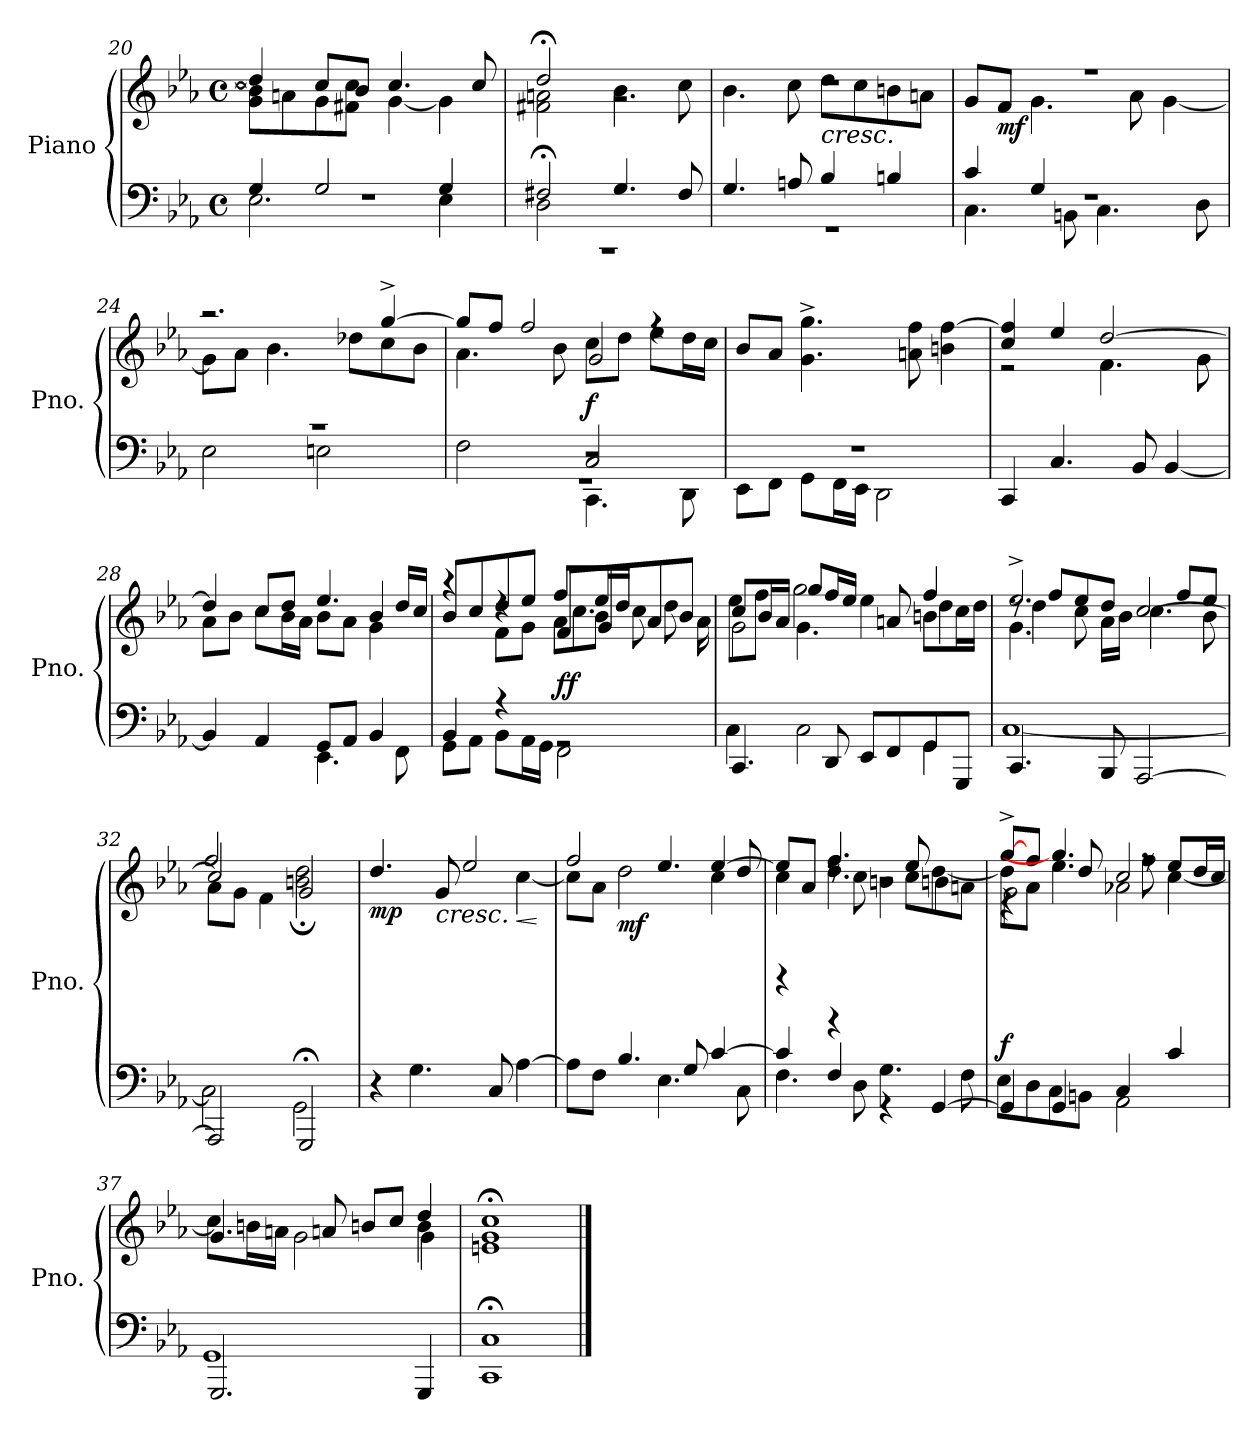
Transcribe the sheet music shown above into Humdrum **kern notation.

**kern	**kern	**dynam
*part1	*part1	*part1
*staff2	*staff1	*staff1/2
*I"Piano	*	*
*I'Pno.	*	*
*clefF4	*clefG2	*
*k[b-e-a-]	*k[b-e-a-]	*
*M4/4	*M4/4	*
*met(c)	*met(c)	*
=20	=20	=20
*^	*^	*
*	*^	*	*	*
1r	4G/	2.E-\	4dd/]	8g\ 8b-\]L	.
.	.	.	.	8an\	.
.	2G/	.	8cc/L	8g\	.
.	.	.	8b-/J	8f#X\ 8cc\J	.
.	.	.	4.cc/	[4g\	.
.	4G/	4E-\	.	4g\]	.
.	.	.	8cc/	.	.
!!LO:PB:g=z	!!
=21	=21	=21	=21	=21	=21
1rCC	2F#X/	2D;\	2dd;</	2f#X\ 2an\	.
.	4.G/	2ryy	2rg	4.b-\	.
.	8F#/	.	.	8cc\	.
*	*v	*v	*	*	*
=22	=22	=22	=22	=22
1rGG	4.G/	1rdd	4.b-\	.
.	8An/	.	8cc\	.
!	!	!	!	!LO:HP:b
.	4B-/	.	8dd\L	<
.	.	.	8cc\	.
.	4Bn/	.	8bn\	.
.	.	.	8an\J	.
!!LO:LB:g=z	!!
=23	=23	=23	=23	=23
*	*^	*	*	*
1r	4.C\	4c/	1r	8g/L	.
!	!	!	!	!	!LO:DY:b
.	.	.	.	8f/J	mf
.	.	4G/	.	4.g\	.
.	8BBn\	.	.	.	.
.	4.C\	2ryy	.	.	.
.	.	.	.	8a-\	.
.	.	.	.	[4g\	.
.	8D\	.	.	.	.
*	*v	*v	*	*	*
=24	=24	=24	=24	=24
1r	2E-\	2.r	8g\L]	.
.	.	.	8a-\J	.
.	.	.	4.b-\	.
.	2En\	.	.	.
.	.	.	8dd-X\L	.
.	.	[4gg^/	8cc\	.
.	.	.	8b-\J	.
!!LO:LB:g=z
=25	=25	=25	=25	=25
*^	*^	*	*^	*
1rGG	2F\	2ryy	2ryy	8gg/L]	4.a-\	2ryy	.
.	.	.	.	8ff/J	.	.	.
.	.	.	.	2ff/	.	.	.
.	.	.	.	.	8b-\	.	.
!	!	!	!	!	!	!	!LO:DY:a=2
.	2r	2C/	4.CC\	.	8cc\L	2g/	f
.	.	.	.	.	8dd\J	.	.
.	.	.	.	4rff	8ee-\L	.	.
.	.	.	8DD\	.	16dd\L	.	.
.	.	.	.	.	16cc\JJ	.	.
*	*v	*v	*v	*	*	*	*
*	*	*v	*v	*v	*
=26	=26	=26	=26
1r	8EE-\L	8b-/L	.
.	8FF\J	8a-/J	.
.	8GG\L	4.g\^ 4.gg\^	.
.	16FF\L	.	.
.	16EE-\JJ	.	.
.	2DD\	.	.
.	.	8an\ 8ff\	.
.	.	4bn\ [4ff\	.
*v	*v	*	*
!!LO:LB:g=z
=27	=27	=27
*	*^	*
4CC/	4cc/ 4ff/]	2r	.
4.C/	4ee-/	.	.
.	[2dd/	4.f\	.
8BB-/	.	.	.
[4BB-/	.	.	.
.	.	8g\	.
=28	=28	=28	=28
*^	*	*^	*
4BB-/]	2ryy	4dd/]	8a-\L	2.ryy	.
.	.	.	8b-\J	.	.
4AA-/	.	8cc/L	8cc\L	.	.
.	.	8dd/J	16b-\L	.	.
.	.	.	16a-\JJ	.	.
8GG/L	4.EE-\	4.ee-/	8b-\L	.	.
8AA-/J	.	.	8a-\J	.	.
4BB-/	.	.	4g\	4b-/	.
.	8FF\	16dd/LL	.	.	.
.	.	16cc/JJ	.	.	.
!!LO:LB:g=z
=29	=29	=29	=29	=29	=29
*	*	*	*	*^	*
4BB-/	8GG\L	4r	4ryy	8b-/L	2ryy	.
.	8AA-\J	.	.	8cc/	.	.
4r	8BB-\L	4rdd	8f\L	8dd/	.	.
.	16AA-\L	.	8g\J	8ee-/J	.	.
.	16GG\JJ	.	.	.	.	.
!	!	!	!	!	!	!LO:DY:a=2
2rGG	2FF\	8f/L	8a-\L	8ff/L	4.cc\	ff
.	.	8g/	8b-\J	16ee-/L	.	.
.	.	.	.	16dd/JJ	.	.
.	.	8a-/	8cc\	4ryy	.	.
.	.	8b-/J	16ryy	.	8dd\	.
.	.	.	16a-\	.	.	.
=30	=30	=30	=30	=30	=30	=30
4.CC/	4C\	8cc/L	2g\	4ryy	8ee-\L	.
.	.	16b-/L	.	.	8ff\J	.
.	.	16a-/JJ	.	.	.	.
.	2C\	4.g\	.	2gg\	8gg/L	.
8DD/	.	.	.	.	16ff/L	.
.	.	.	.	.	16ee-/JJ	.
8EE-/L	.	.	2ryy	.	4ee-\	.
8FF/	.	8an/	.	.	.	.
8GG/	4GG\	8bn\L	.	4ff/	4dd\	.
8GGG/J	.	16cc\L	.	.	.	.
.	.	16dd\JJ	.	.	.	.
!!LO:PB:g=z	!!	!!	!!
=31	=31	=31	=31	=31	=31	=31
4.CC/	[1C	8rdd	4.g\	2.ee-^/	4dd\	.
.	.	8ff/L	.	.	.	.
.	.	8ee-/	.	.	8cc\	.
8BBB-/	.	8dd/J	16a-\LL	.	2ryy	.
.	.	.	16b-\JJ	.	.	.
[2AAA-/	.	[2cc/	4.cc\	.	.	.
.	.	.	.	8ff/L	.	.
.	.	.	8b-\	8ee-/J	8ryy	.
*	*	*	*	*v	*v	*
=32	=32	=32	=32	=32	=32
2AAA-/]	2C\]	2cc/]	8a-\L	2ff/	.
.	.	.	8g\J	.	.
.	.	.	4f\	.	.
2GGG;/	2GG\	2g/	2bn\;< 2dd\;<	2ryy	.
!!LO:LB:g=z
=33	=33	=33	=33	=33	=33
!	!	!	!	!	!LO:DY:b
*v	*v	*	*	*	*
*	*	*v	*v	*
4r	4.dd/	2.ryy	mp
4.G\	.	.	.
!	!	!	!LO:HP:b
.	8g/	.	<
.	2ee-/	.	.
8C/	.	.	.
!	!	!	!LO:HP:b
[4A-\	.	[4cc\	<
*	*v	*v	*
.	.	[ [ [
=34	=34	=34
*^	*^	*
*	*	*	*^	*
8A-\L]	2ryy	2ff/	8cc\L]	2.ryy	.
8F\J	.	.	8a-\J	.	.
!	!	!	!	!	!LO:DY:b
4.B-/	.	.	2dd\	.	mf
.	4.E-\	4.ee-/	.	.	.
8G/	.	.	.	.	.
[4c/	.	.	4cc\	[4ee-/	.
.	8C\	8dd/	.	.	.
!!LO:LB:g=z
=35	=35	=35	=35	=35	=35
*	*	*	*	*^	*
4c/]	4.F\	4rEE	4cc\	8ee-/L]	4ryy	.
.	.	.	.	8a-/J	.	.
4F/	.	4rDDD	8rdd	4.ff/	4.dd\	.
.	8D\	.	8cc\	.	.	.
4rGG	4.G\	2r	4bn\	.	.	.
.	.	.	.	8ee-/	8cc\L	.
[4GG/	.	.	[4dd\	4ryy	8bn\	.
.	8F\	.	.	.	8an\J	.
=36	=36	=36	=36	=36	=36	=36
!	!	!	!	!	!	!LO:DY:a=2
4GG/]	8E-\L	4re	8dd\L]	[8gg^/L	2g\	f
.	8D\	.	8a-\J	8ff/J	.	.
4GG/	8C\	4.gg/]	4.ee-\	8ryy	.	.
.	8BBn\J	.	.	8dd/	.	.
4C/	2AA-\	.	.	2cc/	2a-X\	.
.	.	8rff	8ff\	.	.	.
4c/	.	8ee-/L	[4cc\	.	.	.
.	.	16dd/L	.	.	.	.
.	.	16cc/JJ	.	.	.	.
*	*	*	*	*v	*v	*
!!LO:LB:g=z
=37	=37	=37	=37	=37	=37
2.GGG/	1GG	4.g/	8cc\L]	2.ryy	.
.	.	.	16bn\L	.	.
.	.	.	16an\JJ	.	.
.	.	.	2g\	.	.
.	.	8an/	.	.	.
.	.	8bn/L	.	.	.
.	.	8cc/J	.	.	.
4GGG/	.	4dd/	4b\	4g\	.
*v	*v	*	*	*	*
=38	=38	=38	=38	=38
1CC; 1C;	1cc;<	1g	1en	.
*	*v	*v	*v	*
==	==	==
*-	*-	*-
